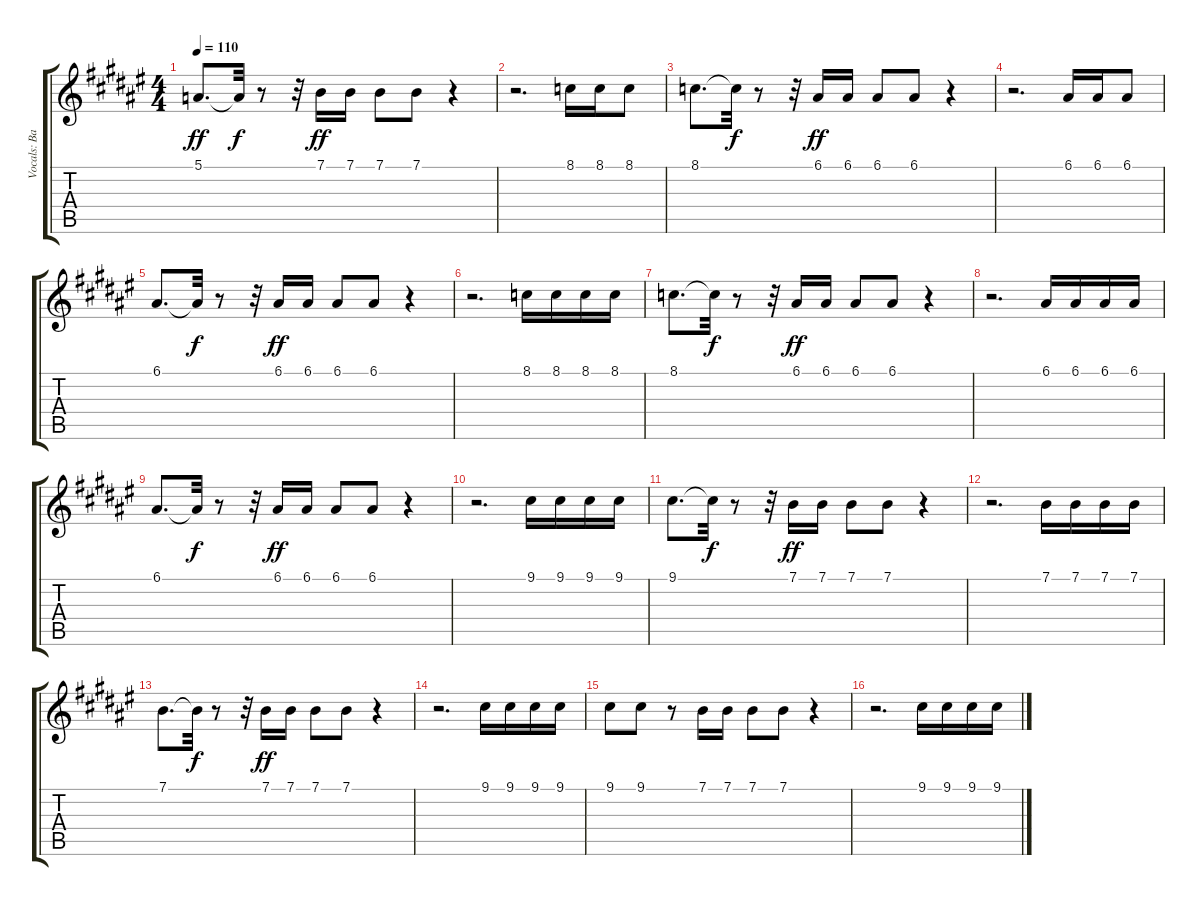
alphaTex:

\track ("Vocals: Backing" "Vocals: Ba") {instrument trumpet}
\staff {score tabs}
\tuning (E4 B3 G3 D3 A2 E2) {hide}
\ts (4 4)
\tempo 110
\clef g2
\ks f#
5.1.8{d dy ff} 5.1{t}.32{dy f} r.8 r.32 7.1.16{dy ff} 7.1.16 7.1.8 7.1.8 r.4 |
r.2{d} 8.1.16 8.1.16 8.1.8 |
8.1.8{d} 8.1{t}.32{dy f} r.8 r.32 6.1.16{dy ff} 6.1.16 6.1.8 6.1.8 r.4 |
r.2{d} 6.1.16 6.1.16 6.1.8 |
6.1.8{d} 6.1{t}.32{dy f} r.8 r.32 6.1.16{dy ff} 6.1.16 6.1.8 6.1.8 r.4 |
r.2{d} 8.1.16 8.1.16 8.1.16 8.1.16 |
8.1.8{d} 8.1{t}.32{dy f} r.8 r.32 6.1.16{dy ff} 6.1.16 6.1.8 6.1.8 r.4 |
r.2{d} 6.1.16 6.1.16 6.1.16 6.1.16 |
6.1.8{d} 6.1{t}.32{dy f} r.8 r.32 6.1.16{dy ff} 6.1.16 6.1.8 6.1.8 r.4 |
r.2{d} 9.1.16 9.1.16 9.1.16 9.1.16 |
9.1.8{d} 9.1{t}.32{dy f} r.8 r.32 7.1.16{dy ff} 7.1.16 7.1.8 7.1.8 r.4 |
r.2{d} 7.1.16 7.1.16 7.1.16 7.1.16 |
7.1.8{d} 7.1{t}.32{dy f} r.8 r.32 7.1.16{dy ff} 7.1.16 7.1.8 7.1.8 r.4 |
r.2{d} 9.1.16 9.1.16 9.1.16 9.1.16 |
9.1.8 9.1.8 r.8 7.1.16 7.1.16 7.1.8 7.1.8 r.4 |
r.2{d} 9.1.16 9.1.16 9.1.16 9.1.16
